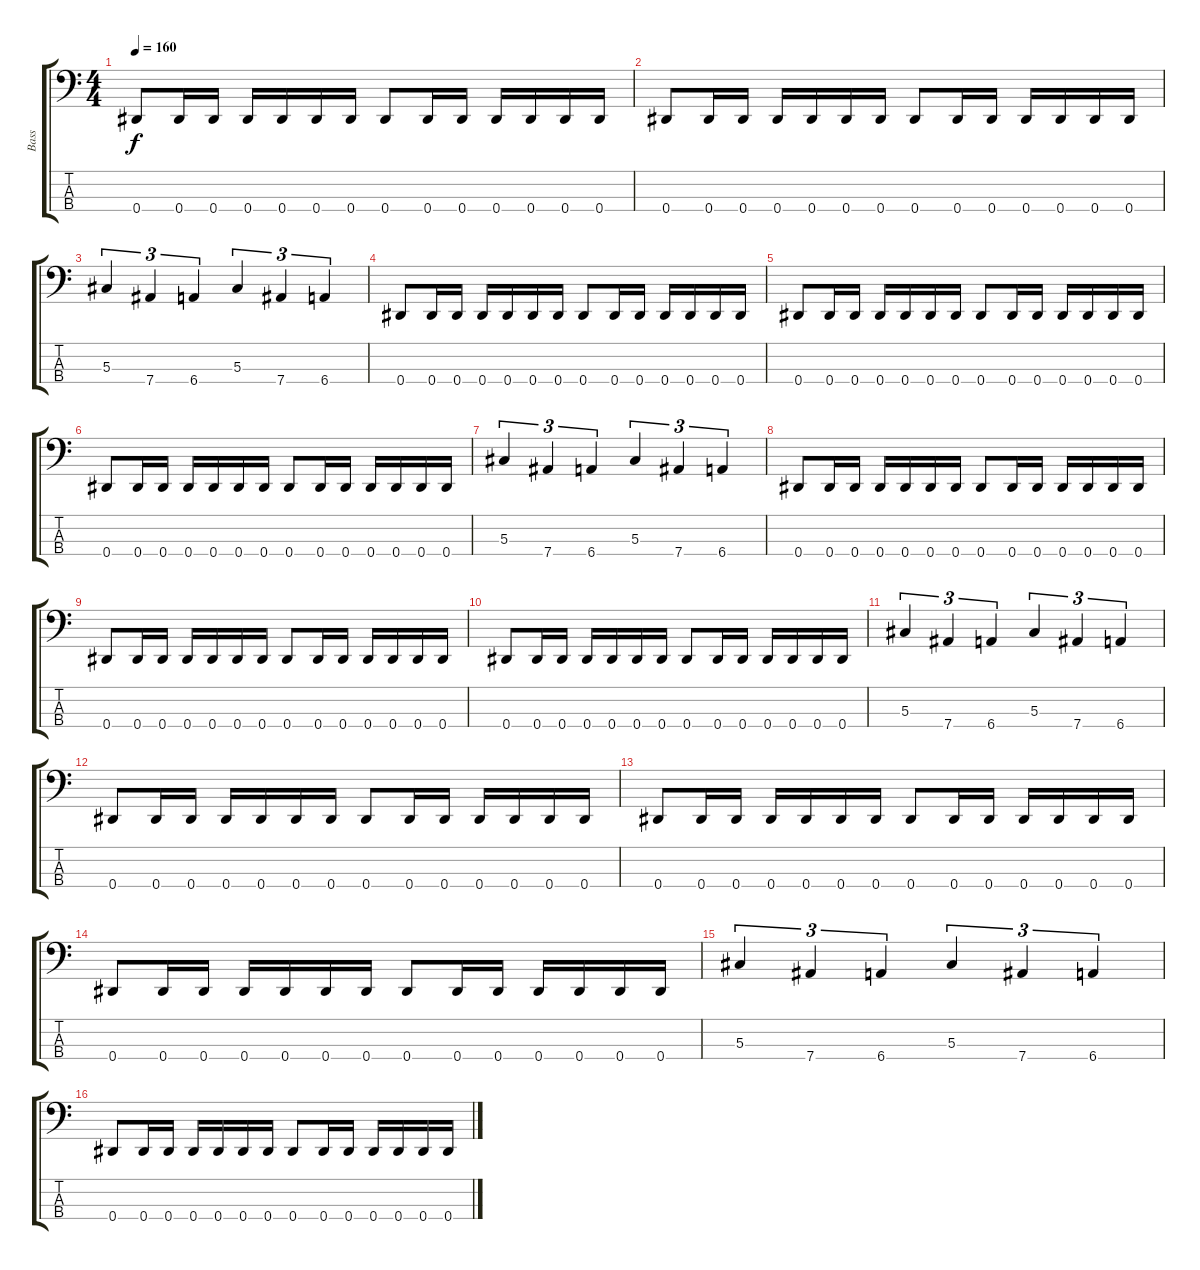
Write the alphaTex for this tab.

\track ("Bass" "Bass") {instrument electricbasspick}
\staff {score tabs}
\tuning (Gb2 Db2 Ab1 Eb1) {hide}
\ts (4 4)
\tempo 160
\clef f4
\ks c
0.4.8{dy f} 0.4.16 0.4.16 0.4.16 0.4.16 0.4.16 0.4.16 0.4.8 0.4.16 0.4.16 0.4.16 0.4.16 0.4.16 0.4.16 |
0.4.8 0.4.16 0.4.16 0.4.16 0.4.16 0.4.16 0.4.16 0.4.8 0.4.16 0.4.16 0.4.16 0.4.16 0.4.16 0.4.16 |
5.3.4{tu (3 2)} 7.4.4{tu (3 2)} 6.4.4{tu (3 2)} 5.3.4{tu (3 2)} 7.4.4{tu (3 2)} 6.4.4{tu (3 2)} |
0.4.8 0.4.16 0.4.16 0.4.16 0.4.16 0.4.16 0.4.16 0.4.8 0.4.16 0.4.16 0.4.16 0.4.16 0.4.16 0.4.16 |
0.4.8 0.4.16 0.4.16 0.4.16 0.4.16 0.4.16 0.4.16 0.4.8 0.4.16 0.4.16 0.4.16 0.4.16 0.4.16 0.4.16 |
0.4.8 0.4.16 0.4.16 0.4.16 0.4.16 0.4.16 0.4.16 0.4.8 0.4.16 0.4.16 0.4.16 0.4.16 0.4.16 0.4.16 |
5.3.4{tu (3 2)} 7.4.4{tu (3 2)} 6.4.4{tu (3 2)} 5.3.4{tu (3 2)} 7.4.4{tu (3 2)} 6.4.4{tu (3 2)} |
0.4.8 0.4.16 0.4.16 0.4.16 0.4.16 0.4.16 0.4.16 0.4.8 0.4.16 0.4.16 0.4.16 0.4.16 0.4.16 0.4.16 |
0.4.8 0.4.16 0.4.16 0.4.16 0.4.16 0.4.16 0.4.16 0.4.8 0.4.16 0.4.16 0.4.16 0.4.16 0.4.16 0.4.16 |
0.4.8 0.4.16 0.4.16 0.4.16 0.4.16 0.4.16 0.4.16 0.4.8 0.4.16 0.4.16 0.4.16 0.4.16 0.4.16 0.4.16 |
5.3.4{tu (3 2)} 7.4.4{tu (3 2)} 6.4.4{tu (3 2)} 5.3.4{tu (3 2)} 7.4.4{tu (3 2)} 6.4.4{tu (3 2)} |
0.4.8 0.4.16 0.4.16 0.4.16 0.4.16 0.4.16 0.4.16 0.4.8 0.4.16 0.4.16 0.4.16 0.4.16 0.4.16 0.4.16 |
0.4.8 0.4.16 0.4.16 0.4.16 0.4.16 0.4.16 0.4.16 0.4.8 0.4.16 0.4.16 0.4.16 0.4.16 0.4.16 0.4.16 |
0.4.8 0.4.16 0.4.16 0.4.16 0.4.16 0.4.16 0.4.16 0.4.8 0.4.16 0.4.16 0.4.16 0.4.16 0.4.16 0.4.16 |
5.3.4{tu (3 2)} 7.4.4{tu (3 2)} 6.4.4{tu (3 2)} 5.3.4{tu (3 2)} 7.4.4{tu (3 2)} 6.4.4{tu (3 2)} |
0.4.8 0.4.16 0.4.16 0.4.16 0.4.16 0.4.16 0.4.16 0.4.8 0.4.16 0.4.16 0.4.16 0.4.16 0.4.16 0.4.16
